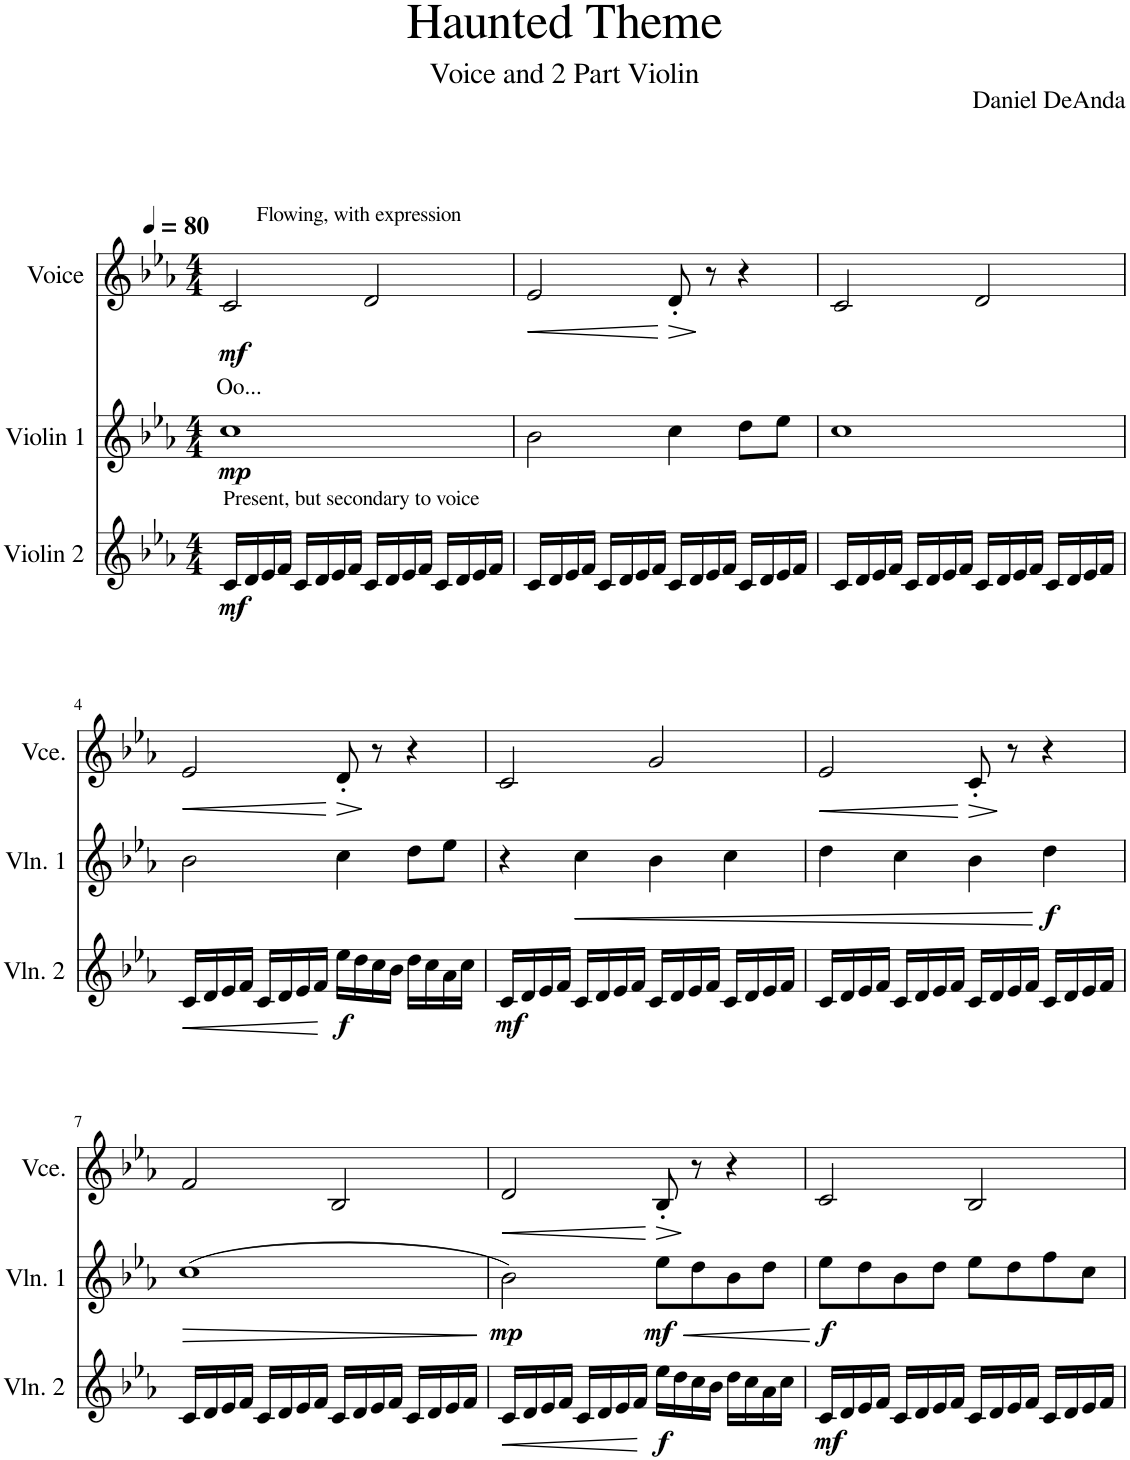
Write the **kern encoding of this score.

**kern	**dynam	**kern	**dynam	**kern	**text	**dynam
*part3	*part3	*part2	*part2	*part1	*part1	*part1
*staff3	*staff3	*staff2	*staff2	*staff1	*staff1	*staff1
*I"Violin 2	*	*I"Violin 1	*	*I"Voice	*	*
*I'Vln. 2	*	*I'Vln. 1	*	*I'Vce.	*	*
*clefG2	*	*clefG2	*	*clefG2	*	*
*k[b-e-a-]	*	*k[b-e-a-]	*	*k[b-e-a-]	*	*
*M4/4	*	*M4/4	*	*M4/4	*	*
*MM80	*	*MM80	*	*MM80	*	*
=1	=1	=1	=1	=1	=1	=1
!	!	!	!	!LO:TX:a:t=Flowing, with expression	!	!
!LO:TX:a:t=Present, but secondary to voice	!	!	!	!	!	!
!	!LO:DY:b	!	!LO:DY:b	!	!LO:LY:b	!LO:DY:b
16c/LL	mf	1cc	mp	2c/	Oo...	mf
16d/	.	.	.	.	.	.
16e-/	.	.	.	.	.	.
16f/JJ	.	.	.	.	.	.
16c/LL	.	.	.	.	.	.
16d/	.	.	.	.	.	.
16e-/	.	.	.	.	.	.
16f/JJ	.	.	.	.	.	.
16c/LL	.	.	.	2d/	.	.
16d/	.	.	.	.	.	.
16e-/	.	.	.	.	.	.
16f/JJ	.	.	.	.	.	.
16c/LL	.	.	.	.	.	.
16d/	.	.	.	.	.	.
16e-/	.	.	.	.	.	.
16f/JJ	.	.	.	.	.	.
=2	=2	=2	=2	=2	=2	=2
!	!	!	!	!	!	!LO:HP:b
16c/LL	.	2b-\	.	2e-/	.	<
16d/	.	.	.	.	.	.
16e-/	.	.	.	.	.	.
16f/JJ	.	.	.	.	.	.
16c/LL	.	.	.	.	.	.
16d/	.	.	.	.	.	.
16e-/	.	.	.	.	.	.
16f/JJ	.	.	.	.	.	.
!	!	!	!	!	!	!LO:HP:n=1:b
16c/LL	.	4cc\	.	8d'/	.	[ >
16d/	.	.	.	.	.	.
16e-/	.	.	.	8r	.	]
16f/JJ	.	.	.	.	.	.
16c/LL	.	8dd\L	.	4r	.	.
16d/	.	.	.	.	.	.
16e-/	.	8ee-\J	.	.	.	.
16f/JJ	.	.	.	.	.	.
=3	=3	=3	=3	=3	=3	=3
16c/LL	.	1cc	.	2c/	.	.
16d/	.	.	.	.	.	.
16e-/	.	.	.	.	.	.
16f/JJ	.	.	.	.	.	.
16c/LL	.	.	.	.	.	.
16d/	.	.	.	.	.	.
16e-/	.	.	.	.	.	.
16f/JJ	.	.	.	.	.	.
16c/LL	.	.	.	2d/	.	.
16d/	.	.	.	.	.	.
16e-/	.	.	.	.	.	.
16f/JJ	.	.	.	.	.	.
16c/LL	.	.	.	.	.	.
16d/	.	.	.	.	.	.
16e-/	.	.	.	.	.	.
16f/JJ	.	.	.	.	.	.
!!LO:LB:g=z
=4	=4	=4	=4	=4	=4	=4
!	!LO:HP:b	!	!	!	!	!LO:HP:b
16c/LL	<	2b-\	.	2e-/	.	<
16d/	.	.	.	.	.	.
16e-/	.	.	.	.	.	.
16f/JJ	.	.	.	.	.	.
16c/LL	.	.	.	.	.	.
16d/	.	.	.	.	.	.
16e-/	.	.	.	.	.	.
16f/JJ	.	.	.	.	.	.
!	!LO:DY:n=1:b	!	!	!	!	!LO:HP:n=1:b
16ee-\LL	[ f	4cc\	.	8d'/	.	[ >
16dd\	.	.	.	.	.	.
16cc\	.	.	.	8r	.	]
16b-\JJ	.	.	.	.	.	.
16dd\LL	.	8dd\L	.	4r	.	.
16cc\	.	.	.	.	.	.
16a-\	.	8ee-\J	.	.	.	.
16cc\JJ	.	.	.	.	.	.
=5	=5	=5	=5	=5	=5	=5
!	!LO:DY:b	!	!	!	!	!
16c/LL	mf	4r	.	2c/	.	.
16d/	.	.	.	.	.	.
16e-/	.	.	.	.	.	.
16f/JJ	.	.	.	.	.	.
!	!	!	!LO:HP:b	!	!	!
16c/LL	.	4cc\	<	.	.	.
16d/	.	.	.	.	.	.
16e-/	.	.	.	.	.	.
16f/JJ	.	.	.	.	.	.
16c/LL	.	4b-\	.	2g/	.	.
16d/	.	.	.	.	.	.
16e-/	.	.	.	.	.	.
16f/JJ	.	.	.	.	.	.
16c/LL	.	4cc\	.	.	.	.
16d/	.	.	.	.	.	.
16e-/	.	.	.	.	.	.
16f/JJ	.	.	.	.	.	.
=6	=6	=6	=6	=6	=6	=6
!	!	!	!	!	!	!LO:HP:b
16c/LL	.	4dd\	.	2e-/	.	<
16d/	.	.	.	.	.	.
16e-/	.	.	.	.	.	.
16f/JJ	.	.	.	.	.	.
16c/LL	.	4cc\	.	.	.	.
16d/	.	.	.	.	.	.
16e-/	.	.	.	.	.	.
16f/JJ	.	.	.	.	.	.
!	!	!	!	!	!	!LO:HP:n=1:b
16c/LL	.	4b-\	.	8c'/	.	[ >
16d/	.	.	.	.	.	.
16e-/	.	.	.	8r	.	]
16f/JJ	.	.	.	.	.	.
!	!	!	!LO:DY:n=1:b	!	!	!
16c/LL	.	4dd\	[ f	4r	.	.
16d/	.	.	.	.	.	.
16e-/	.	.	.	.	.	.
16f/JJ	.	.	.	.	.	.
!!LO:LB:g=z
=7	=7	=7	=7	=7	=7	=7
!	!	!	!LO:HP:b	!	!	!
16c/LL	.	(1cc	>	2f/	.	.
16d/	.	.	.	.	.	.
16e-/	.	.	.	.	.	.
16f/JJ	.	.	.	.	.	.
16c/LL	.	.	.	.	.	.
16d/	.	.	.	.	.	.
16e-/	.	.	.	.	.	.
16f/JJ	.	.	.	.	.	.
16c/LL	.	.	.	2B-/	.	.
16d/	.	.	.	.	.	.
16e-/	.	.	.	.	.	.
16f/JJ	.	.	.	.	.	.
16c/LL	.	.	.	.	.	.
16d/	.	.	.	.	.	.
16e-/	.	.	.	.	.	.
16f/JJ	.	.	.	.	.	.
.	.	.	]	.	.	.
=8	=8	=8	=8	=8	=8	=8
!	!LO:HP:b	!	!LO:DY:b	!	!	!LO:HP:b
16c/LL	<	2b-\)	mp	2d/	.	<
16d/	.	.	.	.	.	.
16e-/	.	.	.	.	.	.
16f/JJ	.	.	.	.	.	.
16c/LL	.	.	.	.	.	.
16d/	.	.	.	.	.	.
16e-/	.	.	.	.	.	.
16f/JJ	.	.	.	.	.	.
!	!LO:DY:n=1:b	!	!LO:HP:b	!	!	!LO:HP:n=1:b
!	!	!	!LO:DY:n=1:b	!	!	!
16ee-\LL	[ f	8ee-\L	< mf	8B-'/	.	[ >
16dd\	.	.	.	.	.	.
16cc\	.	8dd\	.	8r	.	]
16b-\JJ	.	.	.	.	.	.
16dd\LL	.	8b-\	.	4r	.	.
16cc\	.	.	.	.	.	.
16a-\	.	8dd\J	.	.	.	.
16cc\JJ	.	.	.	.	.	.
.	.	.	[	.	.	.
=9	=9	=9	=9	=9	=9	=9
!	!LO:DY:b	!	!LO:DY:b	!	!	!
16c/LL	mf	8ee-\L	f	2c/	.	.
16d/	.	.	.	.	.	.
16e-/	.	8dd\	.	.	.	.
16f/JJ	.	.	.	.	.	.
16c/LL	.	8b-\	.	.	.	.
16d/	.	.	.	.	.	.
16e-/	.	8dd\J	.	.	.	.
16f/JJ	.	.	.	.	.	.
16c/LL	.	8ee-\L	.	2B-/	.	.
16d/	.	.	.	.	.	.
16e-/	.	8dd\	.	.	.	.
16f/JJ	.	.	.	.	.	.
16c/LL	.	8ff\	.	.	.	.
16d/	.	.	.	.	.	.
16e-/	.	8cc\J	.	.	.	.
16f/JJ	.	.	.	.	.	.
=	=	=	=	=	=	=
*-	*-	*-	*-	*-	*-	*-
